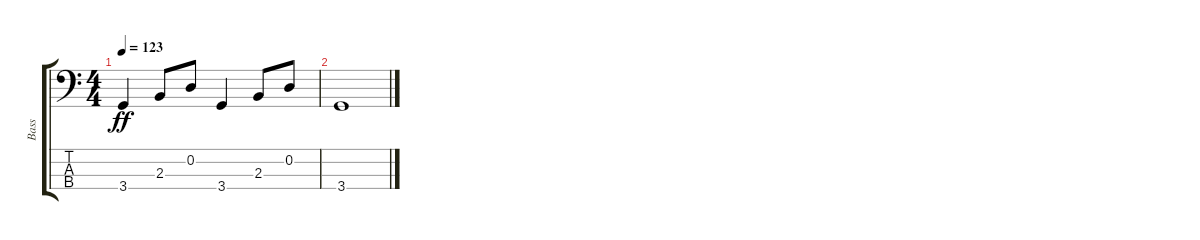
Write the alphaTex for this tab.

\track ("Bass" "Bass") {instrument electricbassfinger}
\staff {score tabs}
\tuning (G2 D2 A1 E1) {hide}
\ts (4 4)
\tempo 123
\clef f4
\ks c
3.4.4{dy ff} 2.3.8 0.2.8 3.4.4 2.3.8 0.2.8 |
3.4.1
